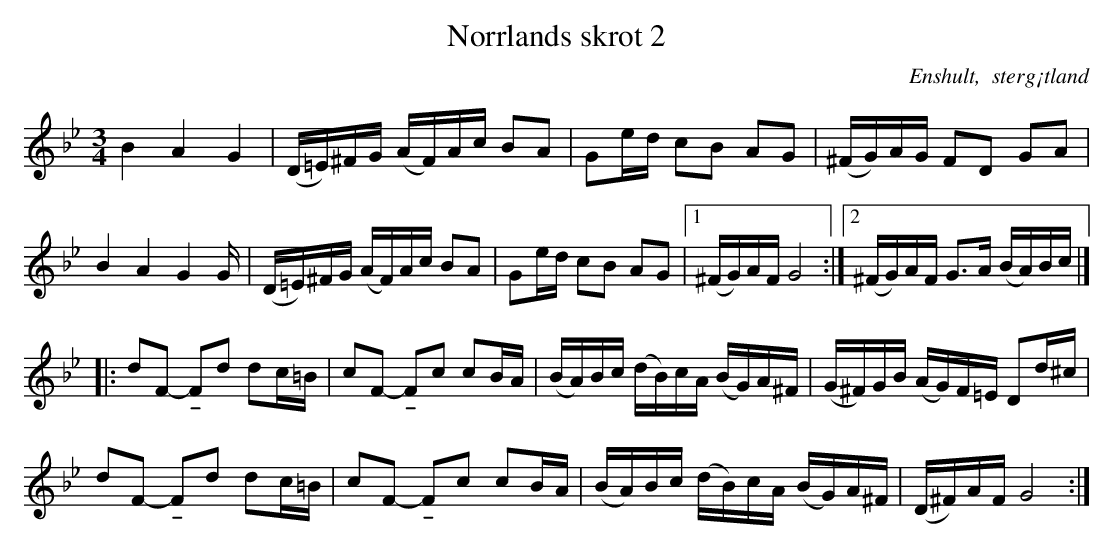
X:1
T: Norrlands skrot 2
O: Enshult,  sterg¡tland
M: 3/4
L: 1/16
K: Gm
B4 A4 G4       | (D=E)^FG (AF)Ac B2A2 | G2ed c2B2 A2G2 | (^FG)AG F2D2 G2A2 |
B4 A4 G4      G | (D=E)^FG (AF)Ac B2A2 | G2ed c2B2 A2G2 |1 (^FG)AF G8 :|2 (^FG)AF G2>A2 (BA)Bc |]
|: d2F2 -!tenuto!F2d2 d2c=B | c2F2 -!tenuto!F2c2 c2BA | (BA)Bc (dB)cA (BG)A^F | (G^F)GB (AG)F=E D2d^c |
   d2F2 -!tenuto!F2d2 d2c=B | c2F2 -!tenuto!F2c2 c2BA | (BA)Bc (dB)cA (BG)A^F | (D^F)AF G8 :|
